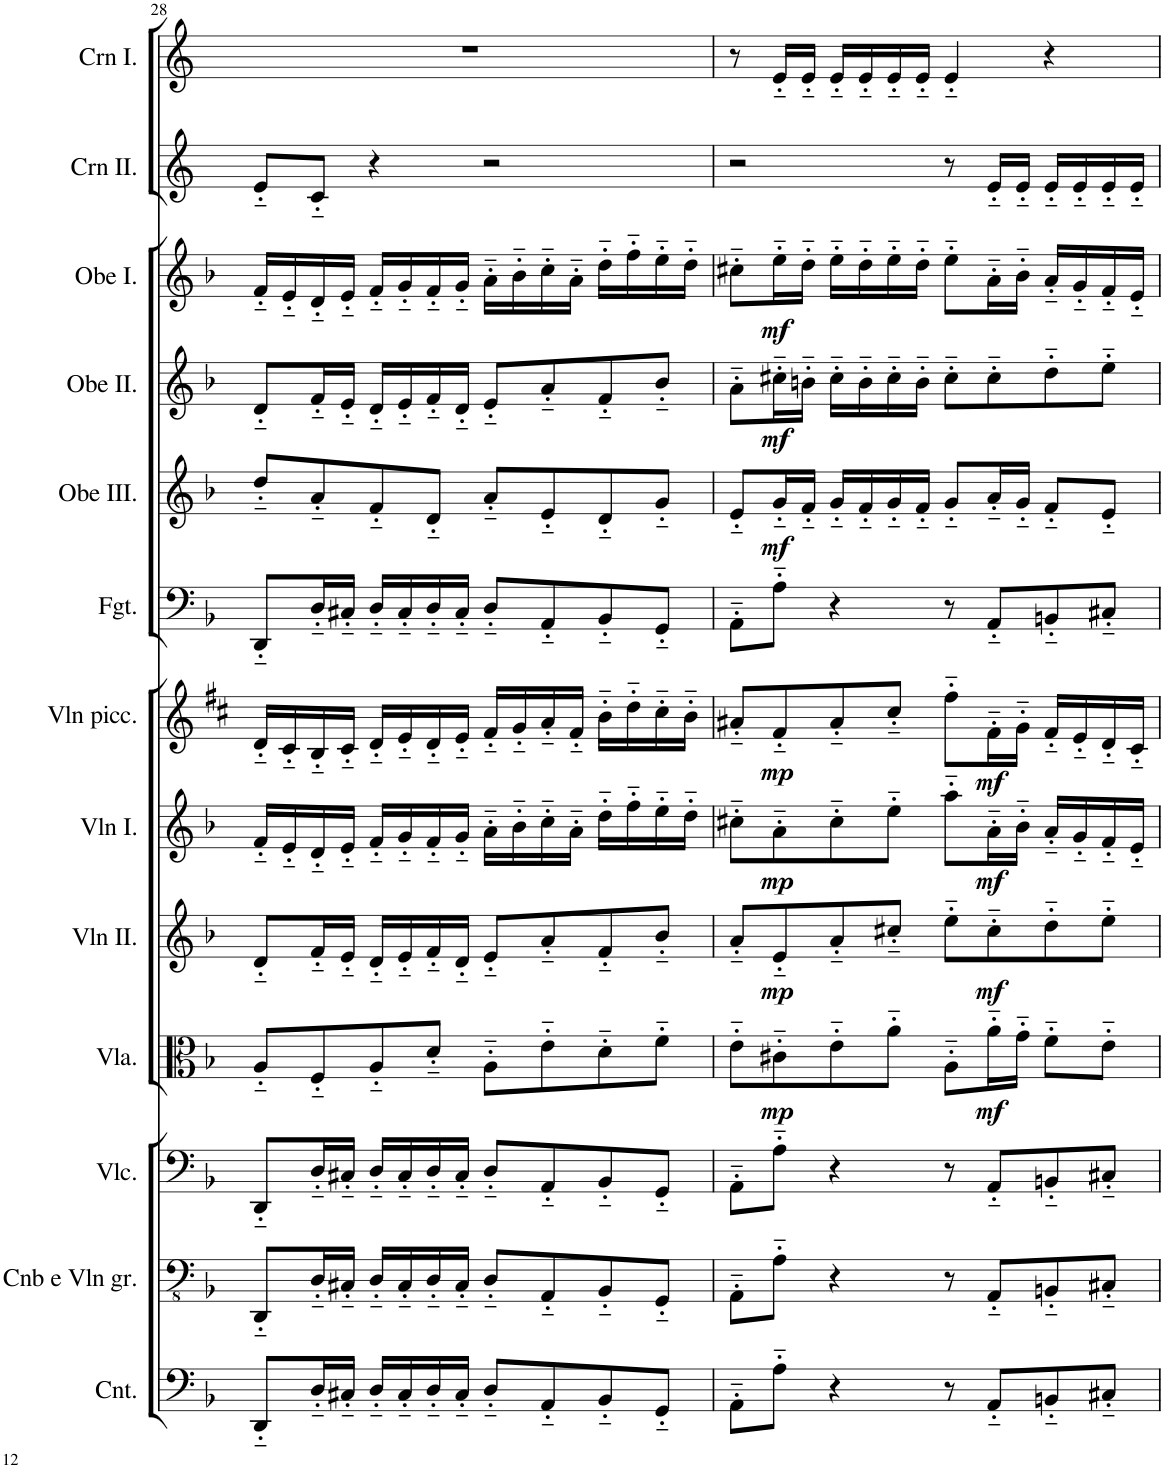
**kern	**kern	**kern	**kern	**dynam	**kern	**dynam	**kern	**dynam	**kern	**dynam	**kern	**kern	**dynam	**kern	**dynam	**kern	**dynam	**kern	**kern
*part13	*part12	*part11	*part10	*part10	*part9	*part9	*part8	*part8	*part7	*part7	*part6	*part5	*part5	*part4	*part4	*part3	*part3	*part2	*part1
*staff13	*staff12	*staff11	*staff10	*staff10	*staff9	*staff9	*staff8	*staff8	*staff7	*staff7	*staff6	*staff5	*staff5	*staff4	*staff4	*staff3	*staff3	*staff2	*staff1
*I"Continuo.	*I"Contrabass e Violino grosso.	*I"Violoncello.	*I"Viola.	*	*I"Violino II.	*	*I"Violino I.	*	*I"Violino piccolo.	*	*I"Fagotto.	*I"Oboe III.	*	*I"Oboe II.	*	*I"Oboe I.	*	*I"Corno II.	*I"Corno I.
*I'Cnt.	*I'Cnb e Vln gr.	*I'Vlc.	*I'Vla.	*	*I'Vln II.	*	*I'Vln I.	*	*I'Vln picc.	*	*I'Fgt.	*I'Obe III.	*	*I'Obe II.	*	*I'Obe I.	*	*I'Crn II.	*I'Crn I.
!!LO:PB:g=z
*clefF4	*clefFv4	*clefF4	*clefC3	*	*clefG2	*	*clefG2	*	*clefG2	*	*clefF4	*clefG2	*	*clefG2	*	*clefG2	*	*clefG2	*clefG2
*	*Trd7c12	*	*	*	*	*	*	*	*Trd-1c-3	*	*	*	*	*	*	*	*	*Trd4c7	*Trd4c7
*k[b-]	*k[b-]	*k[b-]	*k[b-]	*	*k[b-]	*	*k[b-]	*	*k[f#c#]	*	*k[b-]	*k[b-]	*	*k[b-]	*	*k[b-]	*	*k[]	*k[]
*M2/2	*M2/2	*M2/2	*M2/2	*	*M2/2	*	*M2/2	*	*M2/2	*	*M2/2	*M2/2	*	*M2/2	*	*M2/2	*	*M2/2	*M2/2
*met(c|)	*met(c|)	*met(c|)	*met(c|)	*	*met(c|)	*	*met(c|)	*	*met(c|)	*	*met(c|)	*met(c|)	*	*met(c|)	*	*met(c|)	*	*met(c|)	*met(c|)
=28	=28	=28	=28	=28	=28	=28	=28	=28	=28	=28	=28	=28	=28	=28	=28	=28	=28	=28	=28
8DD'~/L	8DDD'~/L	8DD'~/L	8A'~/L	.	8d'~/L	.	16f'~/LL	.	16d'~/LL	.	8DD'~/L	8dd'~/L	.	8d'~/L	.	16f'~/LL	.	8e'~/L	1r
.	.	.	.	.	.	.	16e'~/	.	16c#'~/	.	.	.	.	.	.	16e'~/	.	.	.
16D'~/L	16DD'~/L	16D'~/L	8F'~/	.	16f'~/L	.	16d'~/	.	16B'~/	.	16D'~/L	8a'~/	.	16f'~/L	.	16d'~/	.	8c'~/J	.
16C#X'~/JJ	16CC#X'~/JJ	16C#X'~/JJ	.	.	16e'~/JJ	.	16e'~/JJ	.	16c#'~/JJ	.	16C#X'~/JJ	.	.	16e'~/JJ	.	16e'~/JJ	.	.	.
16D'~/LL	16DD'~/LL	16D'~/LL	8A'~/	.	16d'~/LL	.	16f'~/LL	.	16d'~/LL	.	16D'~/LL	8f'~/	.	16d'~/LL	.	16f'~/LL	.	4r	.
16C#'~/	16CC#'~/	16C#'~/	.	.	16e'~/	.	16g'~/	.	16e'~/	.	16C#'~/	.	.	16e'~/	.	16g'~/	.	.	.
16D'~/	16DD'~/	16D'~/	8d'~/J	.	16f'~/	.	16f'~/	.	16d'~/	.	16D'~/	8d'~/J	.	16f'~/	.	16f'~/	.	.	.
16C#'~/JJ	16CC#'~/JJ	16C#'~/JJ	.	.	16d'~/JJ	.	16g'~/JJ	.	16e'~/JJ	.	16C#'~/JJ	.	.	16d'~/JJ	.	16g'~/JJ	.	.	.
8D'~/L	8DD'~/L	8D'~/L	8A'~\L	.	8e'~/L	.	16a'~\LL	.	16f#'~/LL	.	8D'~/L	8a'~/L	.	8e'~/L	.	16a'~\LL	.	2r	.
.	.	.	.	.	.	.	16b-'~\	.	16g'~/	.	.	.	.	.	.	16b-'~\	.	.	.
8AA'~/	8AAA'~/	8AA'~/	8e'~\	.	8a'~/	.	16cc'~\	.	16a'~/	.	8AA'~/	8e'~/	.	8a'~/	.	16cc'~\	.	.	.
.	.	.	.	.	.	.	16a'~\JJ	.	16f#'~/JJ	.	.	.	.	.	.	16a'~\JJ	.	.	.
8BB-'~/	8BBB-'~/	8BB-'~/	8d'~\	.	8f'~/	.	16dd'~\LL	.	16b'~\LL	.	8BB-'~/	8d'~/	.	8f'~/	.	16dd'~\LL	.	.	.
.	.	.	.	.	.	.	16ff'~\	.	16dd'~\	.	.	.	.	.	.	16ff'~\	.	.	.
8GG'~/J	8GGG'~/J	8GG'~/J	8f'~\J	.	8b-'~/J	.	16ee'~\	.	16cc#'~\	.	8GG'~/J	8g'~/J	.	8b-'~/J	.	16ee'~\	.	.	.
.	.	.	.	.	.	.	16dd'~\JJ	.	16b'~\JJ	.	.	.	.	.	.	16dd'~\JJ	.	.	.
=29	=29	=29	=29	=29	=29	=29	=29	=29	=29	=29	=29	=29	=29	=29	=29	=29	=29	=29	=29
8AA'~\L	8AAA'~\L	8AA'~\L	8e'~\L	.	8a'~/L	.	8cc#X'~\L	.	8a#X'~/L	.	8AA'~\L	8e'~/L	.	8a'~\L	.	8cc#X'~\L	.	2r	8r
!	!	!	!	!LO:DY:b	!	!LO:DY:b	!	!LO:DY:b	!	!LO:DY:b	!	!	!LO:DY:b	!	!LO:DY:b	!	!LO:DY:b	!	!
8A'~\J	8AA'~\J	8A'~\J	8c#X'~\	mp	8e'~/	mp	8a'~\	mp	8f#'~/	mp	8A'~\J	16g'~/L	mf	16cc#X'~\L	mf	16ee'~\L	mf	.	16e'~/LL
.	.	.	.	.	.	.	.	.	.	.	.	16f'~/JJ	.	16bn'~\JJ	.	16dd'~\JJ	.	.	16e'~/JJ
4r	4r	4r	8e'~\	.	8a'~/	.	8cc#'~\	.	8a#'~/	.	4r	16g'~/LL	.	16cc#'~\LL	.	16ee'~\LL	.	.	16e'~/LL
.	.	.	.	.	.	.	.	.	.	.	.	16f'~/	.	16b'~\	.	16dd'~\	.	.	16e'~/
.	.	.	8a'~\J	.	8cc#X'~/J	.	8ee'~\J	.	8cc#'~/J	.	.	16g'~/	.	16cc#'~\	.	16ee'~\	.	.	16e'~/
.	.	.	.	.	.	.	.	.	.	.	.	16f'~/JJ	.	16b'~\JJ	.	16dd'~\JJ	.	.	16e'~/JJ
8r	8r	8r	8A'~\L	.	8ee'~\L	.	8aa'~\L	.	8ff#'~\L	.	8r	8g'~/L	.	8cc#'~\L	.	8ee'~\L	.	8r	4e'~/
!	!	!	!	!LO:DY:b	!	!LO:DY:b	!	!LO:DY:b	!	!LO:DY:b	!	!	!	!	!	!	!	!	!
8AA'~/L	8AAA'~/L	8AA'~/L	16a'~\L	mf	8cc#'~\	mf	16a'~\L	mf	16f#'~\L	mf	8AA'~/L	16a'~/L	.	8cc#'~\	.	16a'~\L	.	16e'~/LL	.
.	.	.	16g'~\JJ	.	.	.	16b-'~\JJ	.	16g'~\JJ	.	.	16g'~/JJ	.	.	.	16b-'~\JJ	.	16e'~/JJ	.
8BBn'~/	8BBBn'~/	8BBn'~/	8f'~\L	.	8dd'~\	.	16a'~/LL	.	16f#'~/LL	.	8BBn'~/	8f'~/L	.	8dd'~\	.	16a'~/LL	.	16e'~/LL	4r
.	.	.	.	.	.	.	16g'~/	.	16e'~/	.	.	.	.	.	.	16g'~/	.	16e'~/	.
8C#X'~/J	8CC#X'~/J	8C#X'~/J	8e'~\J	.	8ee'~\J	.	16f'~/	.	16d'~/	.	8C#X'~/J	8e'~/J	.	8ee'~\J	.	16f'~/	.	16e'~/	.
.	.	.	.	.	.	.	16e'~/JJ	.	16c#'~/JJ	.	.	.	.	.	.	16e'~/JJ	.	16e'~/JJ	.
=	=	=	=	=	=	=	=	=	=	=	=	=	=	=	=	=	=	=	=
*-	*-	*-	*-	*-	*-	*-	*-	*-	*-	*-	*-	*-	*-	*-	*-	*-	*-	*-	*-
